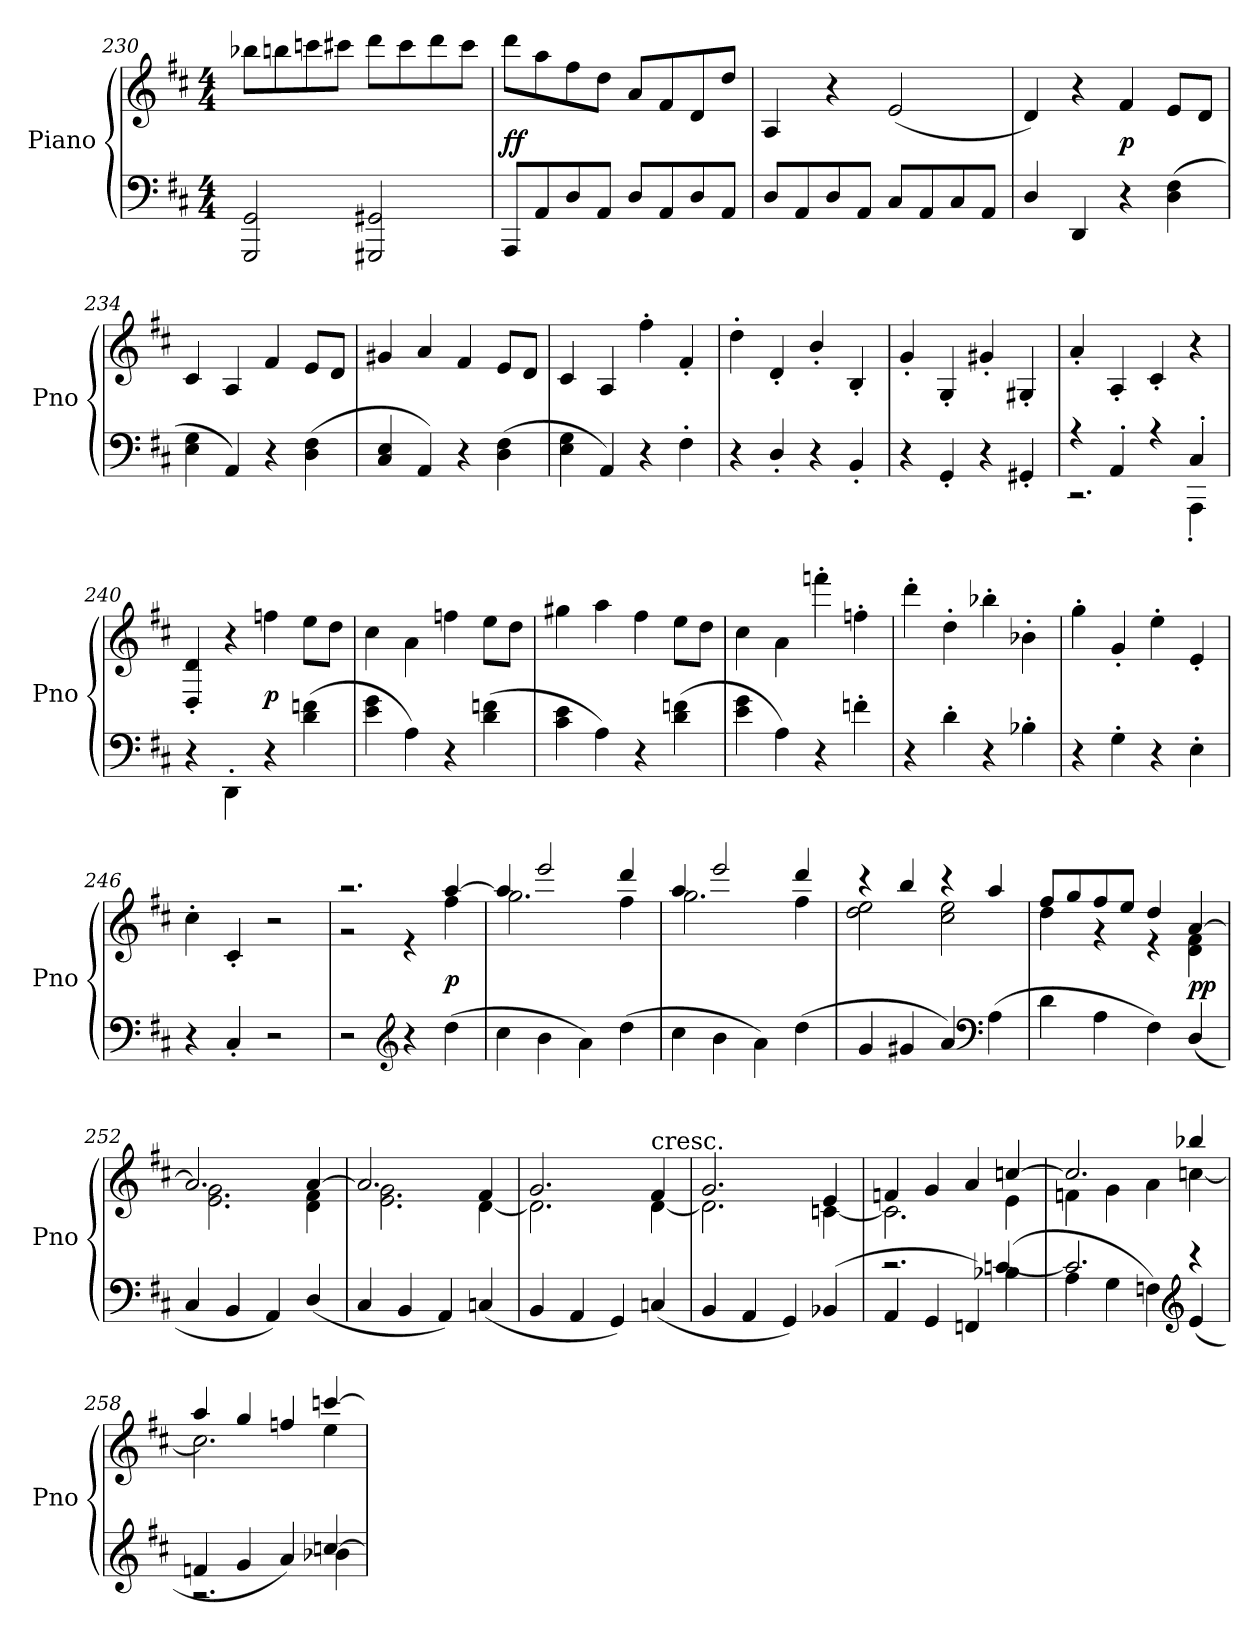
**kern	**kern	**dynam
*part1	*part1	*part1
*staff2	*staff1	*staff1/2
*I"Piano	*	*
*I'Pno	*	*
*clefF4	*clefG2	*
*k[f#c#]	*k[f#c#]	*
*M4/4	*M4/4	*
=230	=230	=230
2GGG/ 2GG/	8bb-X\L	.
.	8bbn\	.
.	8cccn\	.
.	8ccc#X\J	.
2GGG#X/ 2GG#X/	8ddd\L	.
.	8ccc#\	.
.	8ddd\	.
.	8ccc#\J	.
=231	=231	=231
8AAA/L	8ddd\L	ff
8AA/	8aa\	.
8D/	8ff#\	.
8AA/J	8dd\J	.
8D/L	8a/L	.
8AA/	8f#/	.
8D/	8d/	.
8AA/J	8dd/J	.
=232	=232	=232
8D/L	4A/	.
8AA/	.	.
8D/	4r	.
8AA/J	.	.
8C#/L	(2e/	.
8AA/	.	.
8C#/	.	.
8AA/J	.	.
=233	=233	=233
4D/	4d/)	.
4DD/	4r	.
4r	4f#/	p
(4D\ 4F#\	8e/L	.
.	8d/J	.
=234	=234	=234
4E\ 4G\	4c#/	.
4AA/)	4A/	.
4r	4f#/	.
(4D\ 4F#\	8e/L	.
.	8d/J	.
=235	=235	=235
4C#/ 4E/	4g#X/	.
4AA/)	4a/	.
4r	4f#/	.
(4D\ 4F#\	8e/L	.
.	8d/J	.
=236	=236	=236
4E\ 4G\	4c#/	.
4AA/)	4A/	.
4r	4ff#'\	.
4F#'\	4f#'/	.
=237	=237	=237
4r	4dd'\	.
4D'/	4d'/	.
4r	4b'/	.
4BB'/	4B'/	.
=238	=238	=238
4r	4g'/	.
4GG'/	4G'/	.
4r	4g#X'/	.
4GG#X'/	4G#X'/	.
=239	=239	=239
*^	*	*
4r	2.r	4a'/	.
4AA'/	.	4A'/	.
4r	.	4c#'/	.
4C#'/	4AAA'\	4r	.
*v	*v	*	*
=240	=240	=240
4r	4D'/ 4d'/	.
4DD'\	4r	.
4r	4ffn\	p
(4d\ 4fn\	8ee\L	.
.	8dd\J	.
=241	=241	=241
4e\ 4g\	4cc#\	.
4A\)	4a\	.
4r	4ffn\	.
(4d\ 4fn\	8ee\L	.
.	8dd\J	.
=242	=242	=242
4c#\ 4e\	4gg#X\	.
4A\)	4aa\	.
4r	4ff#\	.
(4d\ 4fn\	8ee\L	.
.	8dd\J	.
=243	=243	=243
4e\ 4g\	4cc#\	.
4A\)	4a\	.
4r	4fffn'\	.
4fn'\	4ffn'\	.
=244	=244	=244
4r	4ddd'\	.
4d'\	4dd'\	.
4r	4bb-X'\	.
4B-X'\	4b-X'\	.
=245	=245	=245
4r	4gg'\	.
4G'\	4g'/	.
4r	4ee'\	.
4E'\	4e'/	.
=246	=246	=246
4r	4cc#'\	.
4C#'/	4c#'/	.
2r	2r	.
=247	=247	=247
*	*^	*
2r	2.r	2r	.
*clefG2	*	*	*
4r	.	4r	.
(4dd\	[4aa/	4ff#\	p
=248	=248	=248	=248
4cc#\	4aa/]	2.gg\	.
4b\	2eee/	.	.
4a\)	.	.	.
(4dd\	4ddd/	4ff#\	.
=249	=249	=249	=249
4cc#\	4aa/	2.gg\	.
4b\	2eee/	.	.
4a\)	.	.	.
(4dd\	4ddd/	4ff#\	.
=250	=250	=250	=250
4g/	4r	2dd\ 2ee\	.
4g#X/	4bb/	.	.
4a/)	4r	2cc#\ 2ee\	.
*clefF4	*	*	*
(4A\	4aa/	.	.
=251	=251	=251	=251
4d\	8ff#/L	4dd\	.
.	8gg/	.	.
4A\	8ff#/	4r	.
.	8ee/J	.	.
4F#\)	4dd/	4r	.
(4D/	[4a/	4d\ 4f#\	pp
=252	=252	=252	=252
4C#/	2.a/]	2.e\ 2.g\	.
4BB/	.	.	.
4AA/)	.	.	.
(4D/	[4a/	4d\ 4f#\	.
=253	=253	=253	=253
4C#/	2.a/]	2.e\ 2.g\	.
4BB/	.	.	.
4AA/)	.	.	.
(4Cn/	4f#/	[4d\	.
=254	=254	=254	=254
4BB/	2.g/	2.d\]	.
4AA/	.	.	.
4GG/)	.	.	.
!	!LO:TX:t=cresc.	!	!
(4Cn/	4f#/	[4d\	.
=255	=255	=255	=255
4BB/	2.g/	2.d\]	.
4AA/	.	.	.
4GG/)	.	.	.
(4BB-X/	4e/	[4cn\	.
=256	=256	=256	=256
*^	*	*	*
2.r	4AA/	4fn/	2.c\]	.
.	4GG/	4g/	.	.
.	4FFn/)	4a/	.	.
4B-X\	([4cn/	[4ccn/	4e\	.
=257	=257	=257	=257	=257
2.c/]	4A\	2.cc/]	4fn\	.
.	4G\	.	4g\	.
.	4Fn\)	.	4a\	.
*clefG2	*	*	*	*
4r	(4e/	4bb-X/	[4ccn\	.
=258	=258	=258	=258	=258
4fn/	2.r	4aa/	2.cc\]	.
4g/	.	4gg/	.	.
4a/)	.	4ffn/	.	.
[4ccn/	4b-X\	[4cccn/	4ee\	.
*v	*v	*	*	*
*	*v	*v	*
=	=	=
*-	*-	*-
